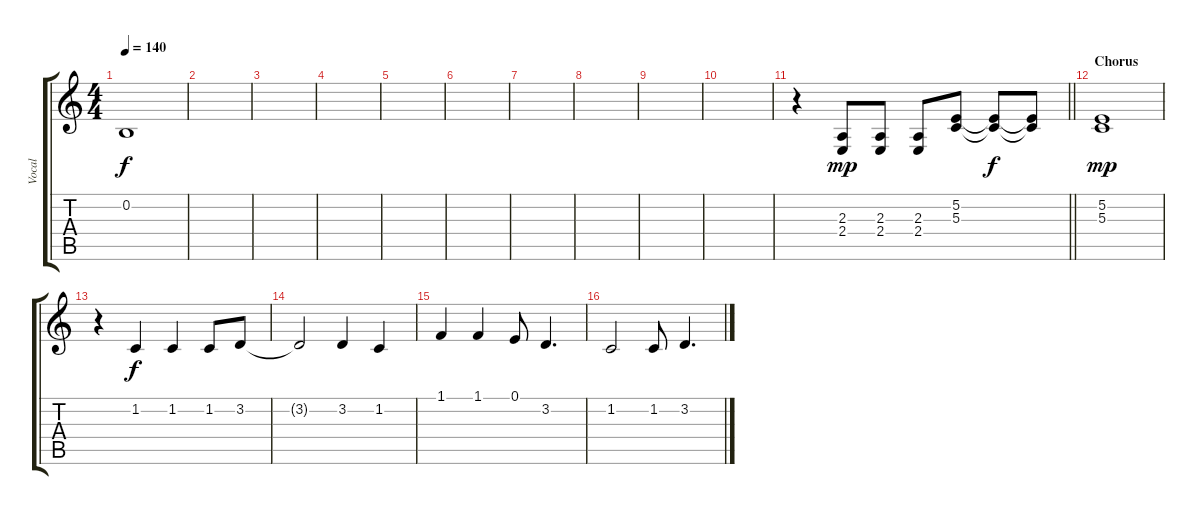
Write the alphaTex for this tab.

\track ("Vocal" "Vocal") {instrument lead6voice}
\staff {score tabs}
\tuning (E4 B3 G3 D3 A2 E2) {hide}
\ts (4 4)
\tempo 140
\clef g2
\ks c
0.2{t}.1{dy f} |
|
|
|
|
|
|
|
|
|
\barLineRight lightlight
r.4 (2.3 2.4).8{dy mp} (2.3 2.4).8 (2.3 2.4).8 (5.2 5.3).8 (5.2{t} 5.3{t}).8{dy f} (5.2{t} 5.3{t}).8 |
\section ("" "Chorus")
(5.2 5.3).1{dy mp} |
r.4 1.2.4{dy f} 1.2.4 1.2.8 3.2.8 |
3.2{t}.2 3.2.4 1.2.4 |
1.1.4 1.1.4 0.1.8 3.2.4{d} |
1.2.2 1.2.8 3.2.4{d}
